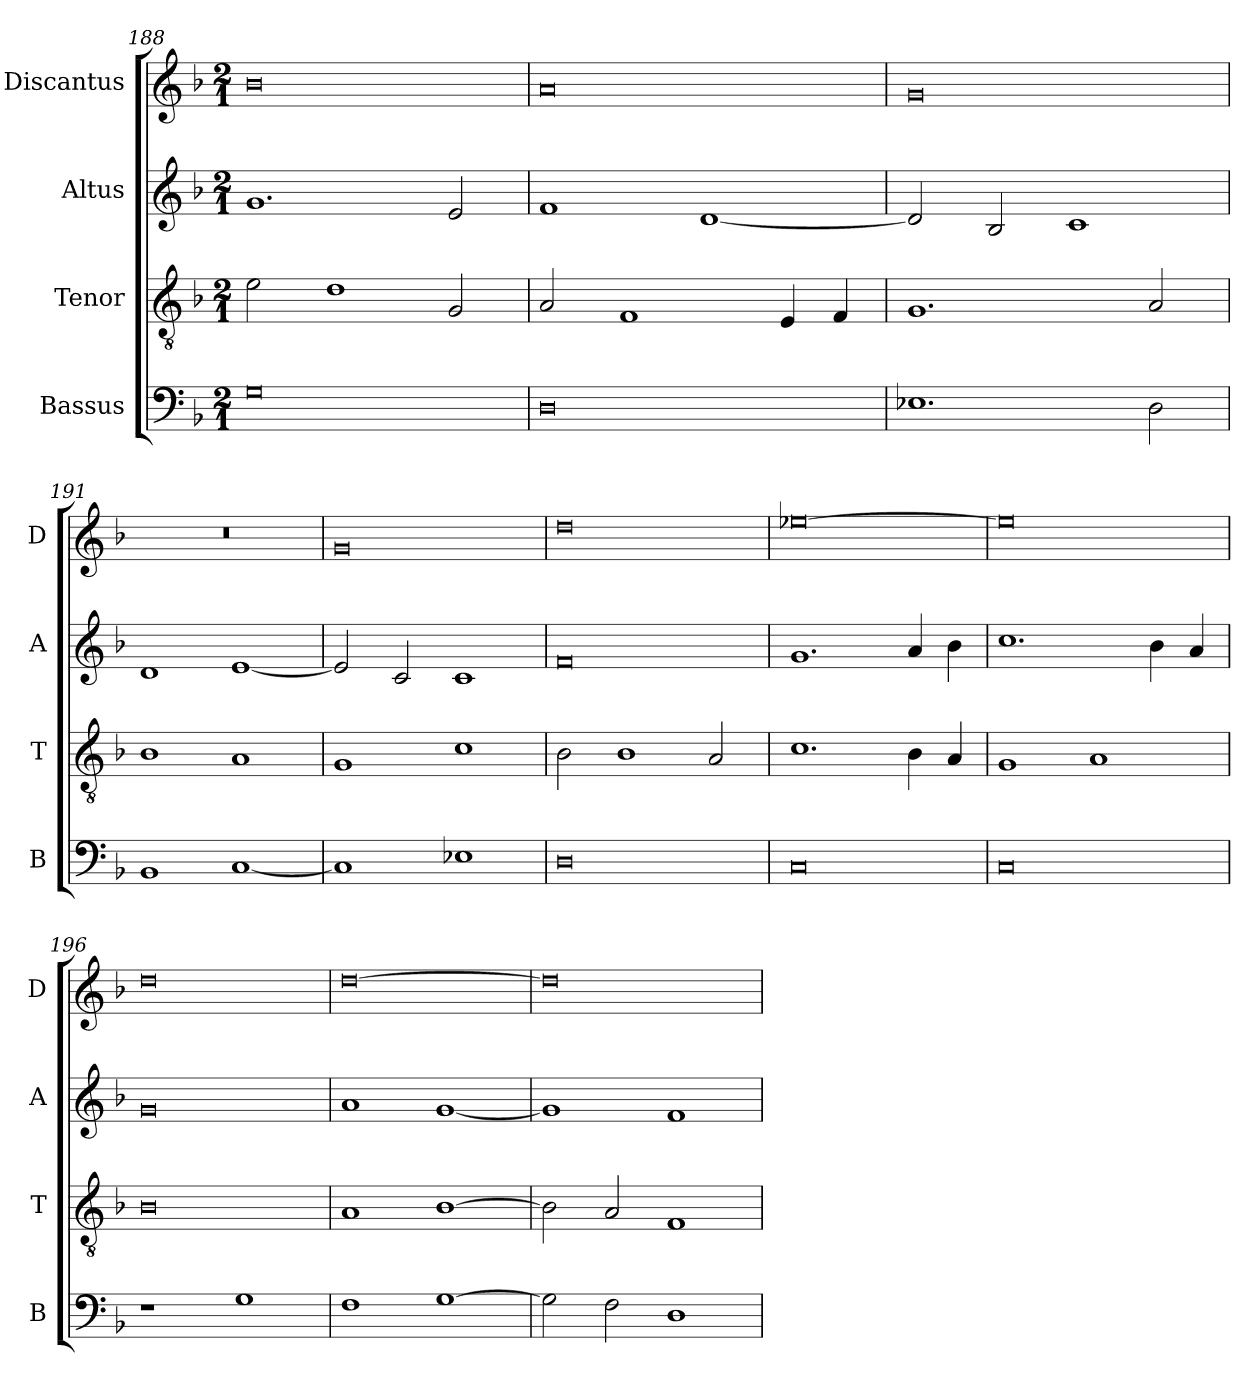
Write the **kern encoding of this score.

**kern	**kern	**kern	**kern
*part4	*part3	*part2	*part1
*staff4	*staff3	*staff2	*staff1
*I"Bassus	*I"Tenor	*I"Altus	*I"Discantus
*I'B	*I'T	*I'A	*I'D
*clefF4	*clefGv2	*clefG2	*clefG2
*k[b-]	*k[b-]	*k[b-]	*k[b-]
*M2/1	*M2/1	*M2/1	*M2/1
=188	=188	=188	=188
0G	2e\	1.g	0b-
.	1d	.	.
.	2G/	2e/	.
=189	=189	=189	=189
0D	2A/	1f	0a
.	1F	.	.
.	.	[1d	.
.	4E/	.	.
.	4F/	.	.
=190	=190	=190	=190
1.E-X	1.G	2d/]	0g
.	.	2B-/	.
.	.	1c	.
2D\	2A/	.	.
=191	=191	=191	=191
1BB-	1B-	1d	0r
[1C	1A	[1e	.
=192	=192	=192	=192
1C]	1G	2e/]	0g
.	.	2c/	.
1E-X	1c	1c	.
=193	=193	=193	=193
0D	2B-\	0f	0dd
.	1B-	.	.
.	2A/	.	.
=194	=194	=194	=194
0C	1.c	1.g	[0ee-X
.	4B-\	4a/	.
.	4A/	4b-\	.
=195	=195	=195	=195
0C	1G	1.cc	0ee-]
.	1A	.	.
.	.	4b-\	.
.	.	4a/	.
=196	=196	=196	=196
1r	0B-	0g	0dd
1G	.	.	.
=197	=197	=197	=197
1F	1A	1a	[0dd
[1G	[1B-	[1g	.
=198	=198	=198	=198
2G\]	2B-\]	1g]	0dd]
2F\	2A/	.	.
1D	1F	1f	.
=	=	=	=
*-	*-	*-	*-
